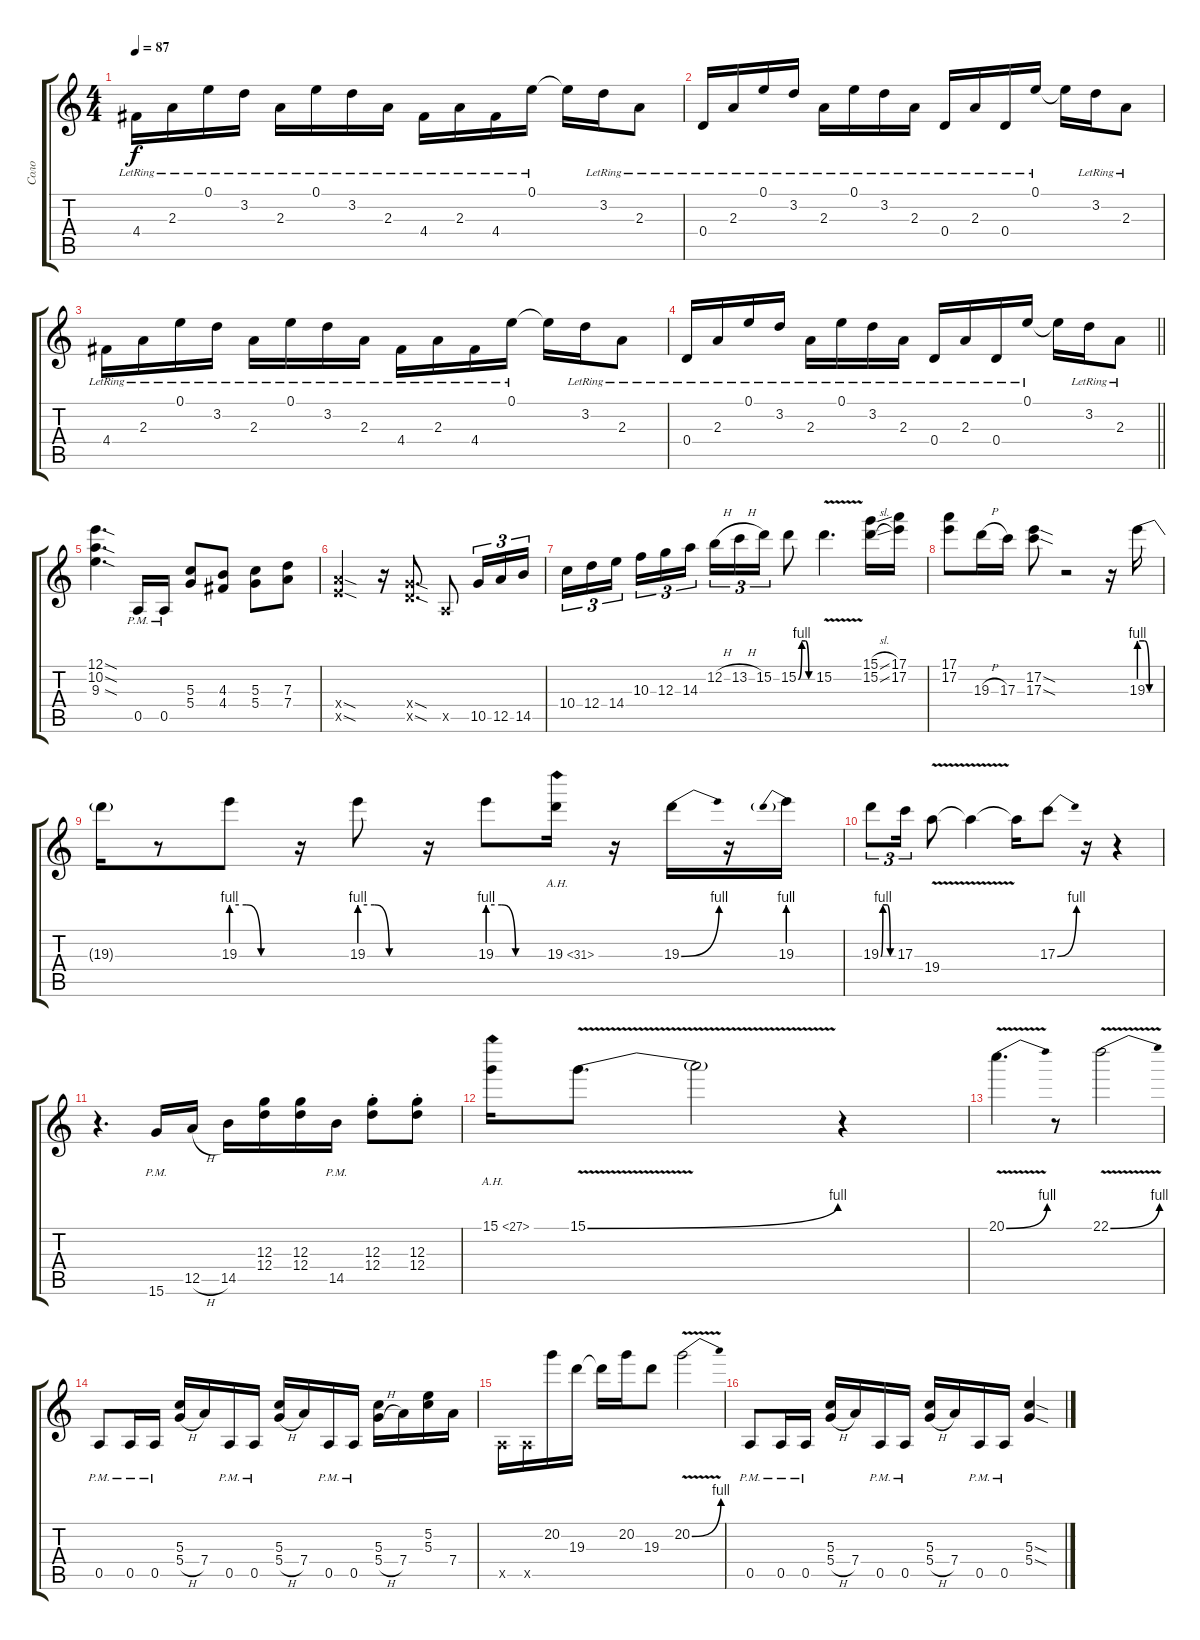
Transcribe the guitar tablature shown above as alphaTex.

\track ("Соло" "Соло") {instrument electricguitarclean}
\staff {score tabs}
\tuning (E4 B3 G3 D3 A2 E2) {hide}
\ts (4 4)
\tempo 87
\clef g2
\ks c
4.4{lr}.16{dy f instrument electricguitarclean} 2.3{lr}.16 0.1{lr}.16 3.2{lr}.16 2.3{lr}.16 0.1{lr}.16 3.2{lr}.16 2.3{lr}.16 4.4{lr}.16 2.3{lr}.16 4.4{lr}.16 0.1{lr}.16 0.1{t}.16 3.2{lr}.16 2.3{lr}.8 |
0.4{lr}.16 2.3{lr}.16 0.1{lr}.16 3.2{lr}.16 2.3{lr}.16 0.1{lr}.16 3.2{lr}.16 2.3{lr}.16 0.4{lr}.16 2.3{lr}.16 0.4{lr}.16 0.1{lr}.16 0.1{t}.16 3.2{lr}.16 2.3{lr}.8 |
4.4{lr}.16 2.3{lr}.16 0.1{lr}.16 3.2{lr}.16 2.3{lr}.16 0.1{lr}.16 3.2{lr}.16 2.3{lr}.16 4.4{lr}.16 2.3{lr}.16 4.4{lr}.16 0.1{lr}.16 0.1{t}.16 3.2{lr}.16 2.3{lr}.8 |
\barLineRight lightlight
0.4{lr}.16 2.3{lr}.16 0.1{lr}.16 3.2{lr}.16 2.3{lr}.16 0.1{lr}.16 3.2{lr}.16 2.3{lr}.16 0.4{lr}.16 2.3{lr}.16 0.4{lr}.16 0.1{lr}.16 0.1{t}.16 3.2{lr}.16 2.3{lr}.8 |
(12.1{sod} 10.2{sod} 9.3{sod}).4{d instrument distortionguitar} 0.5{pm}.16 0.5{pm}.16 (5.3 5.4).8 (4.3 4.4).8 (5.3 5.4).8 (7.3 7.4).8 |
(7.4{sod x} 7.5{sod x}).2 r.16 (5.4{sod x} 5.5{sod x}).8{d} 0.5{x}.8 10.5.16{tu (3 2)} 12.5.16{tu (3 2)} 14.5.16{tu (3 2)} |
10.4.16{tu (3 2)} 12.4.16{tu (3 2)} 14.4.16{tu (3 2) beam splitsecondary} 10.3.16{tu (3 2)} 12.3.16{tu (3 2)} 14.3.16{tu (3 2)} 12.2{h}.16{tu (3 2)} 13.2{h}.16{tu (3 2)} 15.2.16{tu (3 2)} 15.2{be (custom 0 0 15 4 30 4 45 0 60 0)}.8 15.2{v}.4{d} (15.1{sl} 15.2{sl}).16 (17.1 17.2).16 |
(17.1 17.2).8 19.3{h}.16 17.3.16 (17.2{sod} 17.3{sod}).8 r.2 r.16 19.3{be (custom 0 4 15 4 30 0 60 0)}.16 |
19.3{t}.16 r.8 19.3{be (custom 0 4 15 4 30 0 60 0)}.8 r.16 19.3{be (custom 0 4 15 4 30 0 60 0)}.8 r.16 19.3{be (custom 0 4 15 4 30 0 60 0)}.8 19.3{ah 12}.16 r.16 19.3{be (bend 0 0 60 4)}.16 r.16 19.3{be (prebend 0 4 60 4)}.16 |
19.3{be (custom 0 0 10 4 30 4 45 0 60 0)}.8{tu (3 2)} 17.3.16{tu (3 2)} 19.4{v}.8 19.4{t}.4 19.4{t}.16 17.3{be (bend 0 0 60 4)}.8 r.16 r.4 |
r.4{d} 15.6{pm}.16 12.5{h}.16 14.5.16 (12.3 12.4).16 (12.3 12.4).16 14.5{pm}.16 (12.3{st} 12.4{st}).8 (12.3{st} 12.4{st}).8 |
15.1{ah 12}.16 15.1{be (bend 0 0 60 4) v}.8{d} 15.1{t}.2 r.4 |
20.1{be (bend 0 0 60 4) v}.4{d} r.8 22.1{be (bend 0 0 60 4) v}.2 |
0.5{pm}.8 0.5{pm}.16 0.5{pm}.16 (5.3 5.4{h}).16 7.4.16 0.5{pm}.16 0.5{pm}.16 (5.3 5.4{h}).16 7.4.16 0.5{pm}.16 0.5{pm}.16 (5.3 5.4{h}).16 7.4.16 (5.2 5.3).16 7.4.16 |
0.5{x}.16 0.5{x}.16 20.2.16 19.3.16 19.3{t}.16 20.2.16 19.3.8 20.2{be (bend 0 0 60 4) v}.2 |
0.5{pm}.8 0.5{pm}.16 0.5{pm}.16 (5.3 5.4{h}).16 7.4.16 0.5{pm}.16 0.5{pm}.16 (5.3 5.4{h}).16 7.4.16 0.5{pm}.16 0.5{pm}.16 (5.3{sod} 5.4{sod}).4
